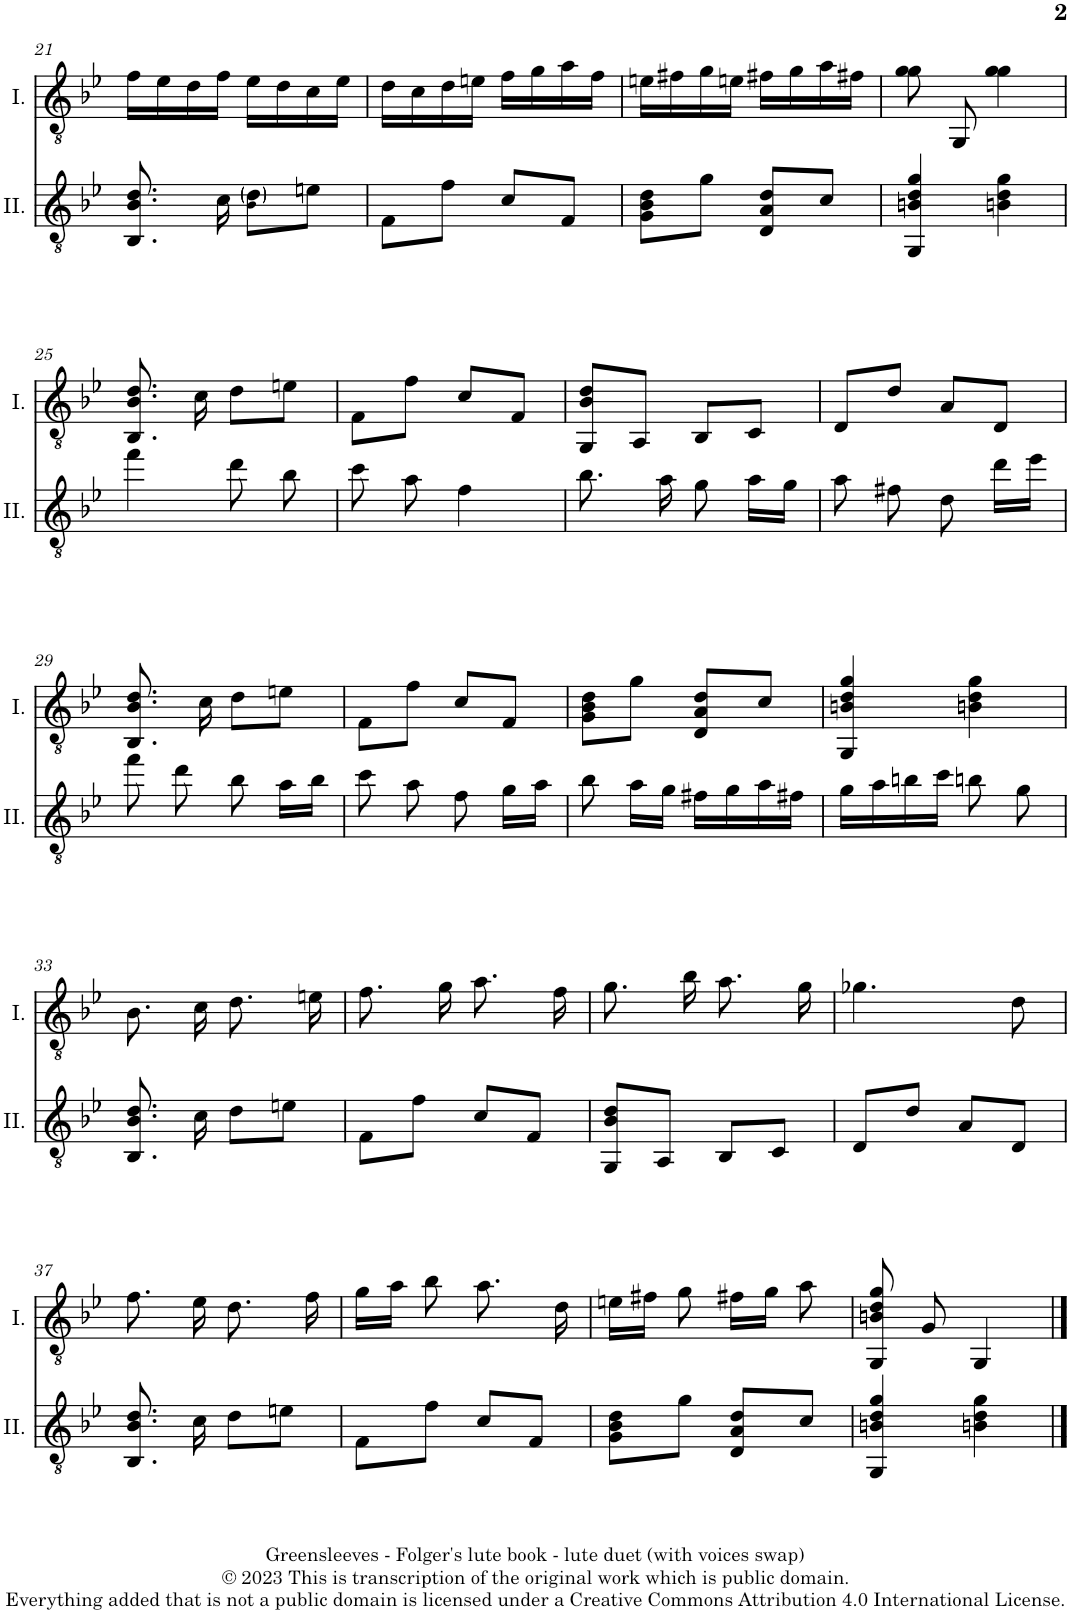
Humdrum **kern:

**kern	**kern
*part2	*part1
*staff2	*staff1
*I"II.	*I"I.
*I'II.	*I'I.
!!LO:PB:g=z
*clefGv2	*clefGv2
*k[b-e-]	*k[b-e-]
*M2/2	*M2/2
*met(c|)	*met(c|)
=21	=21
8.BB-/ 8.B-/ 8.d/	16f\LL
.	16e-\
.	16d\
16c\	16f\JJ
8B-!\ 8d\L	16e-\LL
.	16d\
8en\J	16c\
.	16e-\JJ
=22	=22
8F\L	16d\LL
.	16c\
8f\J	16d\
.	16en\JJ
8c/L	16f\LL
.	16g\
8F/J	16a\
.	16f\JJ
=23	=23
8G\ 8B-\ 8d\L	16en\LL
.	16f#X\
8g\J	16g\
.	16en\JJ
8D/ 8A/ 8d/L	16f#X\LL
.	16g\
8c/J	16a\
.	16f#X\JJ
=24	=24
4GG/ 4Bn/ 4d/ 4g/	8g\ 8g\
.	8GG/
4Bn\ 4d\ 4g\	4g\ 4g\
!!LO:LB:g=z
=25	=25
4ff\	8.BB-/ 8.B-/ 8.d/
.	16c\
8dd\	8d\L
8b-\	8en\J
=26	=26
8cc\	8F\L
8a\	8f\J
4f\	8c/L
.	8F/J
=27	=27
8.b-\	8GG/ 8B-/ 8d/L
.	8AA/J
16a\	.
8g\	8BB-/L
16a\LL	8C/J
16g\JJ	.
=28	=28
8a\	8D/L
8f#X\	8d/J
8d\	8A/L
16dd\LL	8D/J
16ee-\JJ	.
!!LO:LB:g=z
=29	=29
8ff\	8.BB-/ 8.B-/ 8.d/
8dd\	.
.	16c\
8b-\	8d\L
16a\LL	8en\J
16b-\JJ	.
=30	=30
8cc\	8F\L
8a\	8f\J
8f\	8c/L
16g\LL	8F/J
16a\JJ	.
=31	=31
8b-\	8G\ 8B-\ 8d\L
16a\LL	8g\J
16g\JJ	.
16f#X\LL	8D/ 8A/ 8d/L
16g\	.
16a\	8c/J
16f#X\JJ	.
=32	=32
16g\LL	4GG/ 4Bn/ 4d/ 4g/
16a\	.
16bn\	.
16cc\JJ	.
8bn\	4Bn\ 4d\ 4g\
8g\	.
!!LO:LB:g=z
=33	=33
8.BB-/ 8.B-/ 8.d/	8.B-\
16c\	16c\
8d\L	8.d\
8en\J	.
.	16en\
=34	=34
8F\L	8.f\
8f\J	.
.	16g\
8c/L	8.a\
8F/J	.
.	16f\
=35	=35
8GG/ 8B-/ 8d/L	8.g\
8AA/J	.
.	16b-\
8BB-/L	8.a\
8C/J	.
.	16g\
=36	=36
8D/L	4.g-X\
8d/J	.
8A/L	.
8D/J	8d\
!!LO:LB:g=z
=37	=37
8.BB-/ 8.B-/ 8.d/	8.f\
16c\	16e-\
8d\L	8.d\
8en\J	.
.	16f\
=38	=38
8F\L	16g\LL
.	16a\JJ
8f\J	8b-\
8c/L	8.a\
8F/J	.
.	16d\
=39	=39
8G\ 8B-\ 8d\L	16en\LL
.	16f#X\JJ
8g\J	8g\
8D/ 8A/ 8d/L	16f#X\LL
.	16g\JJ
8c/J	8a\
=40	=40
4GG/ 4Bn/ 4d/ 4g/	8GG/ 8Bn/ 8d/ 8g/
.	8G/
4Bn\ 4d\ 4g\	4GG/
==	==
*-	*-
